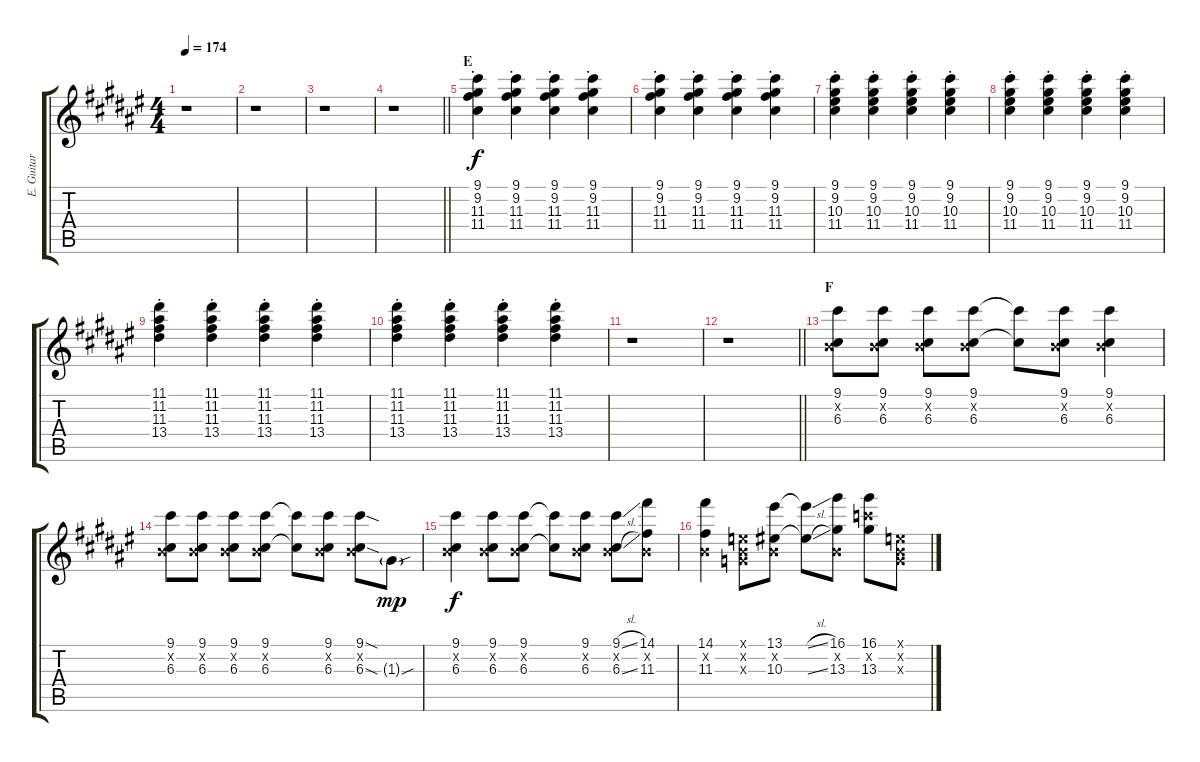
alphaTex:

\track ("E. Guitar III" "E. Guitar ") {instrument overdrivenguitar}
\staff {score tabs}
\tuning (E4 B3 G3 D3 A2 E2) {hide}
\ts (4 4)
\tempo 174
\clef g2
\ks f#
r.1{dy f} |
r.1 |
r.1 |
\barLineRight lightlight
r.1 |
\section ("" "E")
(9.1{st} 9.2{st} 11.3{st} 11.4{st}).4 (9.1{st} 9.2{st} 11.3{st} 11.4{st}).4 (9.1{st} 9.2{st} 11.3{st} 11.4{st}).4 (9.1{st} 9.2{st} 11.3{st} 11.4{st}).4 |
(9.1{st} 9.2{st} 11.3{st} 11.4{st}).4 (9.1{st} 9.2{st} 11.3{st} 11.4{st}).4 (9.1{st} 9.2{st} 11.3{st} 11.4{st}).4 (9.1{st} 9.2{st} 11.3{st} 11.4{st}).4 |
(9.1{st} 9.2{st} 10.3{st} 11.4{st}).4 (9.1{st} 9.2{st} 10.3{st} 11.4{st}).4 (9.1{st} 9.2{st} 10.3{st} 11.4{st}).4 (9.1{st} 9.2{st} 10.3{st} 11.4{st}).4 |
(9.1{st} 9.2{st} 10.3{st} 11.4{st}).4 (9.1{st} 9.2{st} 10.3{st} 11.4{st}).4 (9.1{st} 9.2{st} 10.3{st} 11.4{st}).4 (9.1{st} 9.2{st} 10.3{st} 11.4{st}).4 |
(11.1{st} 11.2{st} 11.3{st} 13.4{st}).4 (11.1{st} 11.2{st} 11.3{st} 13.4{st}).4 (11.1{st} 11.2{st} 11.3{st} 13.4{st}).4 (11.1{st} 11.2{st} 11.3{st} 13.4{st}).4 |
(11.1{st} 11.2{st} 11.3{st} 13.4{st}).4 (11.1{st} 11.2{st} 11.3{st} 13.4{st}).4 (11.1{st} 11.2{st} 11.3{st} 13.4{st}).4 (11.1{st} 11.2{st} 11.3{st} 13.4{st}).4 |
r.1 |
\barLineRight lightlight
r.1 |
\section ("" "F")
(9.1 0.2{x} 6.3).8 (9.1 0.2{x} 6.3).8 (9.1 0.2{x} 6.3).8 (9.1 0.2{x} 6.3).8 (9.1{t} 6.3{t}).8 (9.1 0.2{x} 6.3).8 (9.1 0.2{x} 6.3).4 |
(9.1 0.2{x} 6.3).8 (9.1 0.2{x} 6.3).8 (9.1 0.2{x} 6.3).8 (9.1 0.2{x} 6.3).8 (9.1{t} 6.3{t}).8 (9.1 0.2{x} 6.3).8 (9.1{sod} 0.2{x} 6.3{sod}).8 1.3{sou g}.8{dy mp} |
(9.1 0.2{x} 6.3).4{dy f} (9.1 0.2{x} 6.3).8 (9.1 0.2{x} 6.3).8 (9.1{t} 6.3{t}).8 (9.1 0.2{x} 6.3).8 (9.1{sl} 0.2{x} 6.3{sl}).8 (14.1 0.2{x} 11.3).8 |
(14.1 0.2{x} 11.3).4 (0.1{x} 0.2{x} 0.3{x}).8 (13.1 0.2{x} 10.3).8 (13.1{sl t} 10.3{sl t}).8 (16.1 0.2{x} 13.3).8 (16.1 13.2{x} 13.3).8 (0.1{x} 0.2{x} 0.3{x}).8
